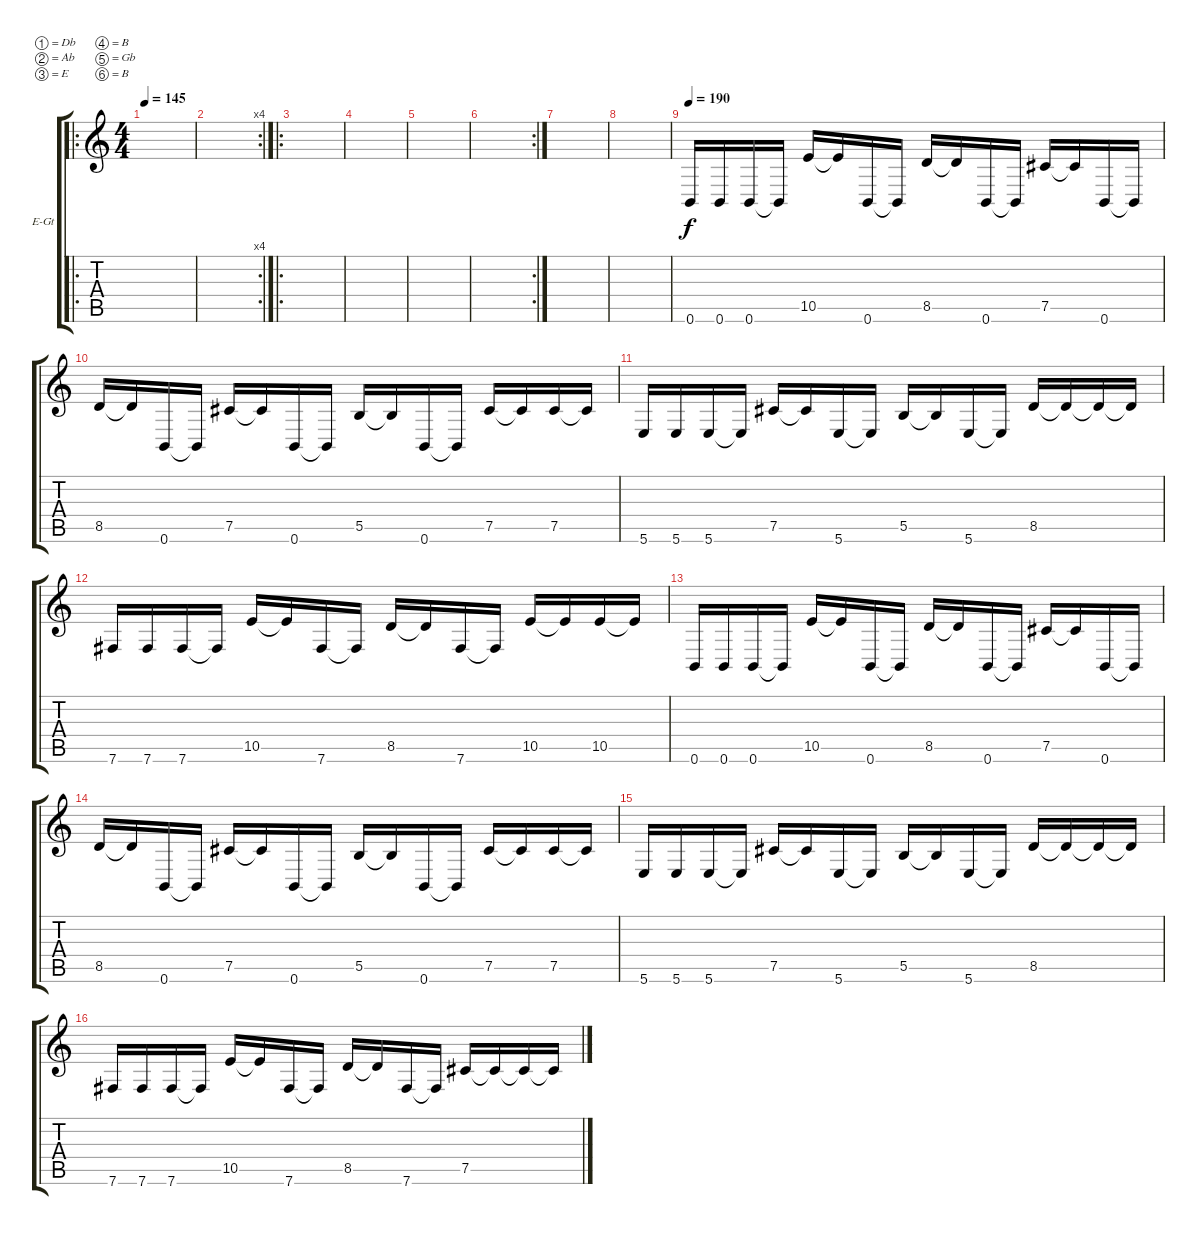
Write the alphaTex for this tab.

\bracketExtendMode groupsimilarinstruments
\firstSystemTrackNameOrientation horizontal
\otherSystemsTrackNameOrientation horizontal
\track ("Rhythm" "E-Gt") {instrument distortionguitar}
\staff {score tabs}
\tuning (Db4 Ab3 E3 B2 Gb2 B1)
\ro
\ts (4 4)
\tempo 145
\clef g2
\ks c
|
\rc 4
|
\ro
|
|
|
\rc 2
|
|
|
\tempo 190
0.6.16 0.6.16 0.6.16 0.6{t}.16 10.5.16 10.5{t}.16 0.6.16 0.6{t}.16 8.5.16 8.5{t}.16 0.6.16 0.6{t}.16 7.5.16 7.5{t}.16 0.6.16 0.6{t}.16 |
8.5.16 8.5{t}.16 0.6.16 0.6{t}.16 7.5.16 7.5{t}.16 0.6.16 0.6{t}.16 5.5.16 5.5{t}.16 0.6.16 0.6{t}.16 7.5.16 7.5{t}.16 7.5.16 7.5{t}.16 |
5.6.16 5.6.16 5.6.16 5.6{t}.16 7.5.16 7.5{t}.16 5.6.16 5.6{t}.16 5.5.16 5.5{t}.16 5.6.16 5.6{t}.16 8.5.16 8.5{t}.16 8.5{t}.16 8.5{t}.16 |
7.6.16 7.6.16 7.6.16 7.6{t}.16 10.5.16 10.5{t}.16 7.6.16 7.6{t}.16 8.5.16 8.5{t}.16 7.6.16 7.6{t}.16 10.5.16 10.5{t}.16 10.5.16 10.5{t}.16 |
0.6.16 0.6.16 0.6.16 0.6{t}.16 10.5.16 10.5{t}.16 0.6.16 0.6{t}.16 8.5.16 8.5{t}.16 0.6.16 0.6{t}.16 7.5.16 7.5{t}.16 0.6.16 0.6{t}.16 |
8.5.16 8.5{t}.16 0.6.16 0.6{t}.16 7.5.16 7.5{t}.16 0.6.16 0.6{t}.16 5.5.16 5.5{t}.16 0.6.16 0.6{t}.16 7.5.16 7.5{t}.16 7.5.16 7.5{t}.16 |
5.6.16 5.6.16 5.6.16 5.6{t}.16 7.5.16 7.5{t}.16 5.6.16 5.6{t}.16 5.5.16 5.5{t}.16 5.6.16 5.6{t}.16 8.5.16 8.5{t}.16 8.5{t}.16 8.5{t}.16 |
7.6.16 7.6.16 7.6.16 7.6{t}.16 10.5.16 10.5{t}.16 7.6.16 7.6{t}.16 8.5.16 8.5{t}.16 7.6.16 7.6{t}.16 7.5.16 7.5{t}.16 7.5{t}.16 7.5{t}.16
